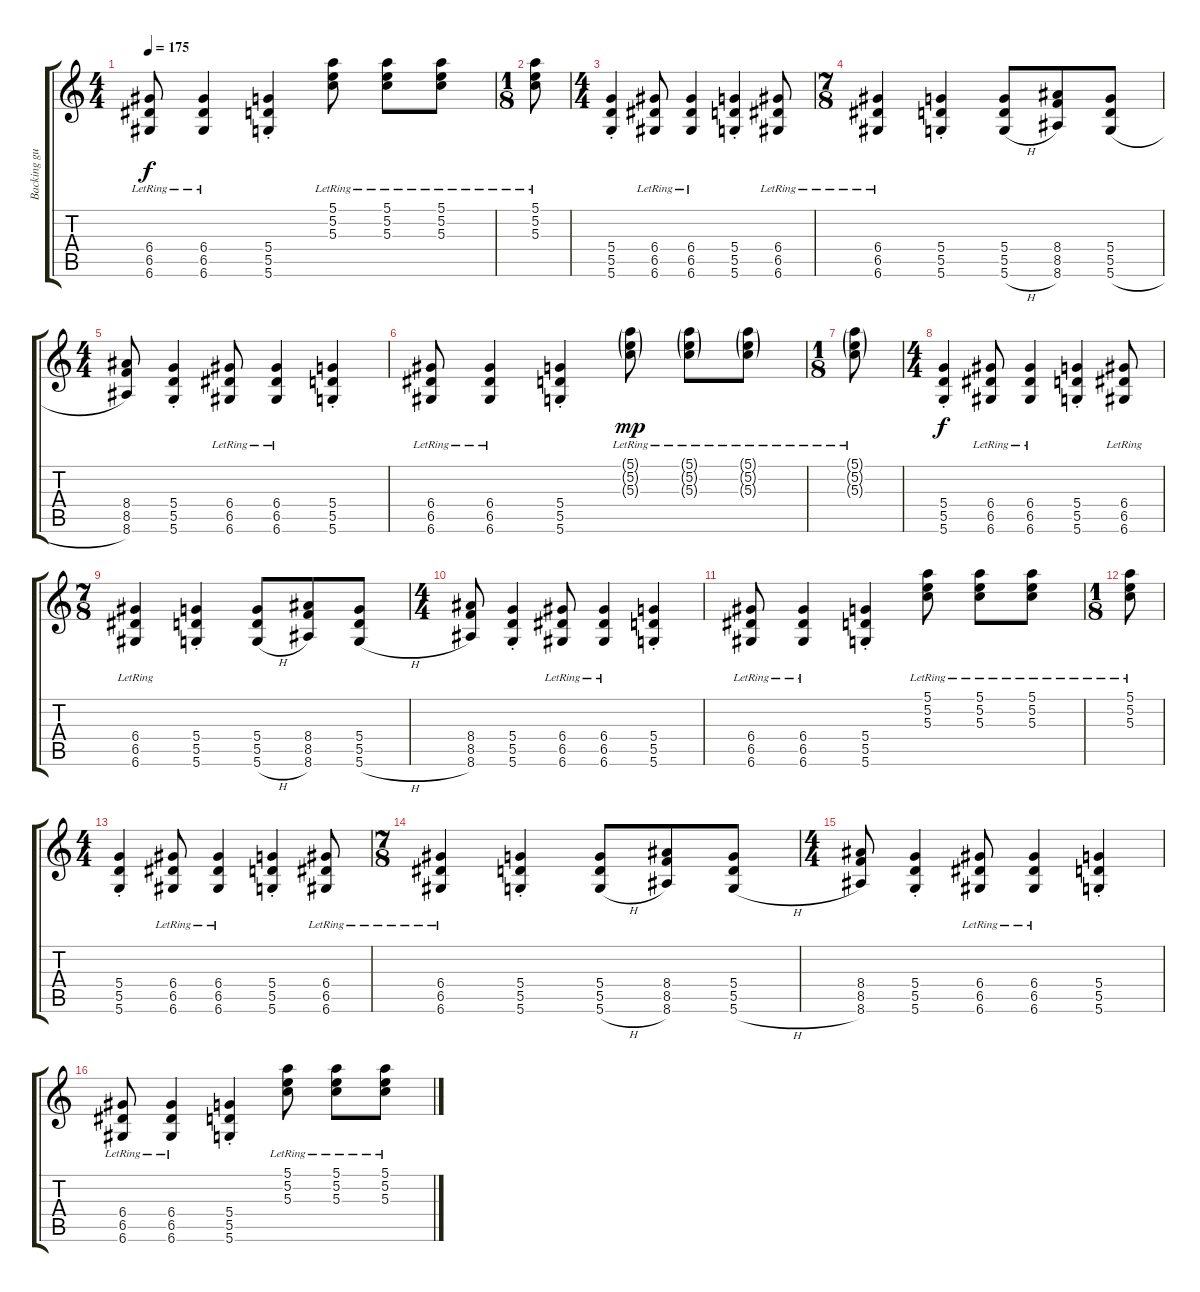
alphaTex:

\track ("Backing guitar" "Backing gu") {instrument distortionguitar}
\staff {score tabs}
\tuning (E4 B3 G3 D3 A2 D2) {hide}
\ts (4 4)
\tempo 175
\clef g2
\ks c
(6.4{lr} 6.5{lr} 6.6{lr}).8{dy f} (6.4{lr} 6.5{lr} 6.6{lr}).4 (5.4{st} 5.5{st} 5.6{st}).4 (5.1{lr} 5.2{lr} 5.3{lr}).8 (5.1{lr} 5.2{lr} 5.3{lr}).8 (5.1{lr} 5.2{lr} 5.3{lr}).8 |
\ts (1 8)
(5.1{lr} 5.2{lr} 5.3{lr}).8 |
\ts (4 4)
(5.4{st} 5.5{st} 5.6{st}).4 (6.4{lr} 6.5{lr} 6.6{lr}).8 (6.4{lr} 6.5{lr} 6.6{lr}).4 (5.4{st} 5.5{st} 5.6{st}).4 (6.4{lr} 6.5{lr} 6.6{lr}).8 |
\ts (7 8)
(6.4{lr} 6.5{lr} 6.6{lr}).4 (5.4{st} 5.5{st} 5.6{st}).4 (5.4 5.5 5.6{h}).8 (8.4 8.5 8.6).8 (5.4 5.5 5.6{h}).8 |
\ts (4 4)
(8.4 8.5 8.6).8 (5.4{st} 5.5{st} 5.6{st}).4 (6.4{lr} 6.5{lr} 6.6{lr}).8 (6.4{lr} 6.5{lr} 6.6{lr}).4 (5.4{st} 5.5{st} 5.6{st}).4 |
(6.4{lr} 6.5{lr} 6.6{lr}).8 (6.4{lr} 6.5{lr} 6.6{lr}).4 (5.4{st} 5.5{st} 5.6{st}).4 (5.1{g lr} 5.2{g lr} 5.3{g lr}).8{dy mp} (5.1{g lr} 5.2{g lr} 5.3{g lr}).8 (5.1{g lr} 5.2{g lr} 5.3{g lr}).8 |
\ts (1 8)
(5.1{g lr} 5.2{g lr} 5.3{g lr}).8 |
\ts (4 4)
(5.4{st} 5.5{st} 5.6{st}).4{dy f} (6.4{lr} 6.5{lr} 6.6{lr}).8 (6.4{lr} 6.5{lr} 6.6{lr}).4 (5.4{st} 5.5{st} 5.6{st}).4 (6.4{lr} 6.5{lr} 6.6{lr}).8 |
\ts (7 8)
(6.4{lr} 6.5{lr} 6.6{lr}).4 (5.4{st} 5.5{st} 5.6{st}).4 (5.4 5.5 5.6{h}).8 (8.4 8.5 8.6).8 (5.4 5.5 5.6{h}).8 |
\ts (4 4)
(8.4 8.5 8.6).8 (5.4{st} 5.5{st} 5.6{st}).4 (6.4{lr} 6.5{lr} 6.6{lr}).8 (6.4{lr} 6.5{lr} 6.6{lr}).4 (5.4{st} 5.5{st} 5.6{st}).4 |
(6.4{lr} 6.5{lr} 6.6{lr}).8 (6.4{lr} 6.5{lr} 6.6{lr}).4 (5.4{st} 5.5{st} 5.6{st}).4 (5.1{lr} 5.2{lr} 5.3{lr}).8 (5.1{lr} 5.2{lr} 5.3{lr}).8 (5.1{lr} 5.2{lr} 5.3{lr}).8 |
\ts (1 8)
(5.1{lr} 5.2{lr} 5.3{lr}).8 |
\ts (4 4)
(5.4{st} 5.5{st} 5.6{st}).4 (6.4{lr} 6.5{lr} 6.6{lr}).8 (6.4{lr} 6.5{lr} 6.6{lr}).4 (5.4{st} 5.5{st} 5.6{st}).4 (6.4{lr} 6.5{lr} 6.6{lr}).8 |
\ts (7 8)
(6.4{lr} 6.5{lr} 6.6{lr}).4 (5.4{st} 5.5{st} 5.6{st}).4 (5.4 5.5 5.6{h}).8 (8.4 8.5 8.6).8 (5.4 5.5 5.6{h}).8 |
\ts (4 4)
(8.4 8.5 8.6).8 (5.4{st} 5.5{st} 5.6{st}).4 (6.4{lr} 6.5{lr} 6.6{lr}).8 (6.4{lr} 6.5{lr} 6.6{lr}).4 (5.4{st} 5.5{st} 5.6{st}).4 |
(6.4{lr} 6.5{lr} 6.6{lr}).8 (6.4{lr} 6.5{lr} 6.6{lr}).4 (5.4{st} 5.5{st} 5.6{st}).4 (5.1{lr} 5.2{lr} 5.3{lr}).8 (5.1{lr} 5.2{lr} 5.3{lr}).8 (5.1{lr} 5.2{lr} 5.3{lr}).8
